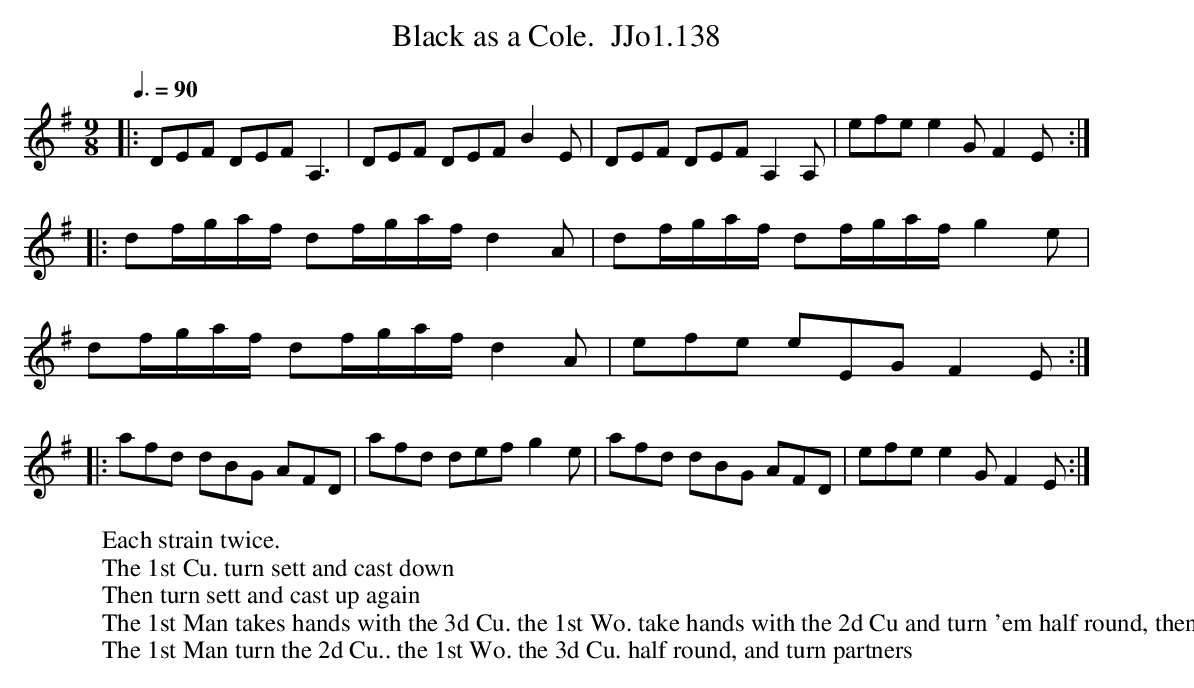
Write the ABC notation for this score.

X:1
T:Black as a Cole.  JJo1.138
M:9/8
L:1/8
Q:3/8=90
K:Dmix
|:DEF DEF A,3 | DEF DEF B2E | DEF DEF A,2A, | efe e2G F2E :|
|: df/g/a/f/ df/g/a/f/ d2A | df/g/a/f/ df/g/a/f/ g2e |
df/g/a/f/ df/g/a/f/ d2A | efe eEG F2E :|
|:afd dBG AFD | afd def g2e | afd dBG AFD | efe e2G F2E :|
W:Each strain twice.
W:The 1st Cu. turn sett and cast down
W:Then turn sett and cast up again
W:The 1st Man takes hands with the 3d Cu. the 1st Wo. take hands with the 2d Cu and turn 'em half round, then turn his partner
W:The 1st Man turn the 2d Cu.. the 1st Wo. the 3d Cu. half round, and turn partners
